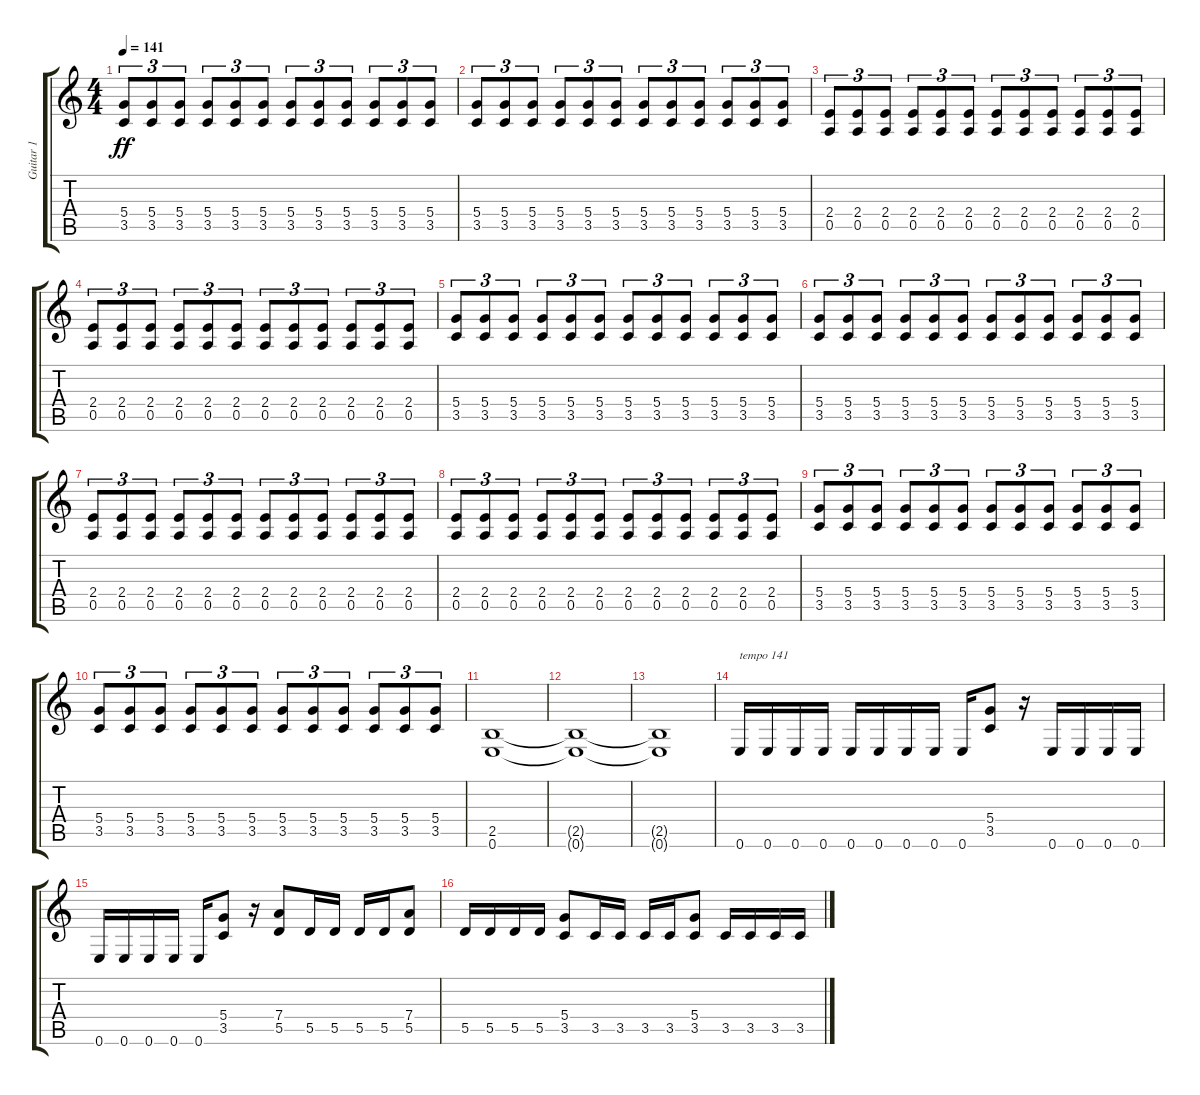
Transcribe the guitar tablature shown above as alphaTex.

\track ("Guitar 1" "Guitar 1") {instrument distortionguitar}
\staff {score tabs}
\tuning (E4 B3 G3 D3 A2 E2) {hide}
\ts (4 4)
\tempo 141
\clef g2
\ks c
(5.4 3.5).8{tu (3 2) dy ff} (5.4 3.5).8{tu (3 2)} (5.4 3.5).8{tu (3 2)} (5.4 3.5).8{tu (3 2)} (5.4 3.5).8{tu (3 2)} (5.4 3.5).8{tu (3 2)} (5.4 3.5).8{tu (3 2)} (5.4 3.5).8{tu (3 2)} (5.4 3.5).8{tu (3 2)} (5.4 3.5).8{tu (3 2)} (5.4 3.5).8{tu (3 2)} (5.4 3.5).8{tu (3 2)} |
(5.4 3.5).8{tu (3 2)} (5.4 3.5).8{tu (3 2)} (5.4 3.5).8{tu (3 2)} (5.4 3.5).8{tu (3 2)} (5.4 3.5).8{tu (3 2)} (5.4 3.5).8{tu (3 2)} (5.4 3.5).8{tu (3 2)} (5.4 3.5).8{tu (3 2)} (5.4 3.5).8{tu (3 2)} (5.4 3.5).8{tu (3 2)} (5.4 3.5).8{tu (3 2)} (5.4 3.5).8{tu (3 2)} |
(2.4 0.5).8{tu (3 2)} (2.4 0.5).8{tu (3 2)} (2.4 0.5).8{tu (3 2)} (2.4 0.5).8{tu (3 2)} (2.4 0.5).8{tu (3 2)} (2.4 0.5).8{tu (3 2)} (2.4 0.5).8{tu (3 2)} (2.4 0.5).8{tu (3 2)} (2.4 0.5).8{tu (3 2)} (2.4 0.5).8{tu (3 2)} (2.4 0.5).8{tu (3 2)} (2.4 0.5).8{tu (3 2)} |
(2.4 0.5).8{tu (3 2)} (2.4 0.5).8{tu (3 2)} (2.4 0.5).8{tu (3 2)} (2.4 0.5).8{tu (3 2)} (2.4 0.5).8{tu (3 2)} (2.4 0.5).8{tu (3 2)} (2.4 0.5).8{tu (3 2)} (2.4 0.5).8{tu (3 2)} (2.4 0.5).8{tu (3 2)} (2.4 0.5).8{tu (3 2)} (2.4 0.5).8{tu (3 2)} (2.4 0.5).8{tu (3 2)} |
(5.4 3.5).8{tu (3 2)} (5.4 3.5).8{tu (3 2)} (5.4 3.5).8{tu (3 2)} (5.4 3.5).8{tu (3 2)} (5.4 3.5).8{tu (3 2)} (5.4 3.5).8{tu (3 2)} (5.4 3.5).8{tu (3 2)} (5.4 3.5).8{tu (3 2)} (5.4 3.5).8{tu (3 2)} (5.4 3.5).8{tu (3 2)} (5.4 3.5).8{tu (3 2)} (5.4 3.5).8{tu (3 2)} |
(5.4 3.5).8{tu (3 2)} (5.4 3.5).8{tu (3 2)} (5.4 3.5).8{tu (3 2)} (5.4 3.5).8{tu (3 2)} (5.4 3.5).8{tu (3 2)} (5.4 3.5).8{tu (3 2)} (5.4 3.5).8{tu (3 2)} (5.4 3.5).8{tu (3 2)} (5.4 3.5).8{tu (3 2)} (5.4 3.5).8{tu (3 2)} (5.4 3.5).8{tu (3 2)} (5.4 3.5).8{tu (3 2)} |
(2.4 0.5).8{tu (3 2)} (2.4 0.5).8{tu (3 2)} (2.4 0.5).8{tu (3 2)} (2.4 0.5).8{tu (3 2)} (2.4 0.5).8{tu (3 2)} (2.4 0.5).8{tu (3 2)} (2.4 0.5).8{tu (3 2)} (2.4 0.5).8{tu (3 2)} (2.4 0.5).8{tu (3 2)} (2.4 0.5).8{tu (3 2)} (2.4 0.5).8{tu (3 2)} (2.4 0.5).8{tu (3 2)} |
(2.4 0.5).8{tu (3 2)} (2.4 0.5).8{tu (3 2)} (2.4 0.5).8{tu (3 2)} (2.4 0.5).8{tu (3 2)} (2.4 0.5).8{tu (3 2)} (2.4 0.5).8{tu (3 2)} (2.4 0.5).8{tu (3 2)} (2.4 0.5).8{tu (3 2)} (2.4 0.5).8{tu (3 2)} (2.4 0.5).8{tu (3 2)} (2.4 0.5).8{tu (3 2)} (2.4 0.5).8{tu (3 2)} |
(5.4 3.5).8{tu (3 2)} (5.4 3.5).8{tu (3 2)} (5.4 3.5).8{tu (3 2)} (5.4 3.5).8{tu (3 2)} (5.4 3.5).8{tu (3 2)} (5.4 3.5).8{tu (3 2)} (5.4 3.5).8{tu (3 2)} (5.4 3.5).8{tu (3 2)} (5.4 3.5).8{tu (3 2)} (5.4 3.5).8{tu (3 2)} (5.4 3.5).8{tu (3 2)} (5.4 3.5).8{tu (3 2)} |
(5.4 3.5).8{tu (3 2)} (5.4 3.5).8{tu (3 2)} (5.4 3.5).8{tu (3 2)} (5.4 3.5).8{tu (3 2)} (5.4 3.5).8{tu (3 2)} (5.4 3.5).8{tu (3 2)} (5.4 3.5).8{tu (3 2)} (5.4 3.5).8{tu (3 2)} (5.4 3.5).8{tu (3 2)} (5.4 3.5).8{tu (3 2)} (5.4 3.5).8{tu (3 2)} (5.4 3.5).8{tu (3 2)} |
(2.5 0.6).1 |
(2.5{t} 0.6{t}).1 |
(2.5{t} 0.6{t}).1 |
0.6.16{txt "tempo 141"} 0.6.16 0.6.16 0.6.16 0.6.16 0.6.16 0.6.16 0.6.16 0.6.16 (5.4 3.5).8 r.16 0.6.16 0.6.16 0.6.16 0.6.16 |
0.6.16 0.6.16 0.6.16 0.6.16 0.6.16 (5.4 3.5).8 r.16 (7.4 5.5).8 5.5.16 5.5.16 5.5.16 5.5.16 (7.4 5.5).8 |
5.5.16 5.5.16 5.5.16 5.5.16 (5.4 3.5).8 3.5.16 3.5.16 3.5.16 3.5.16 (5.4 3.5).8 3.5.16 3.5.16 3.5.16 3.5.16
